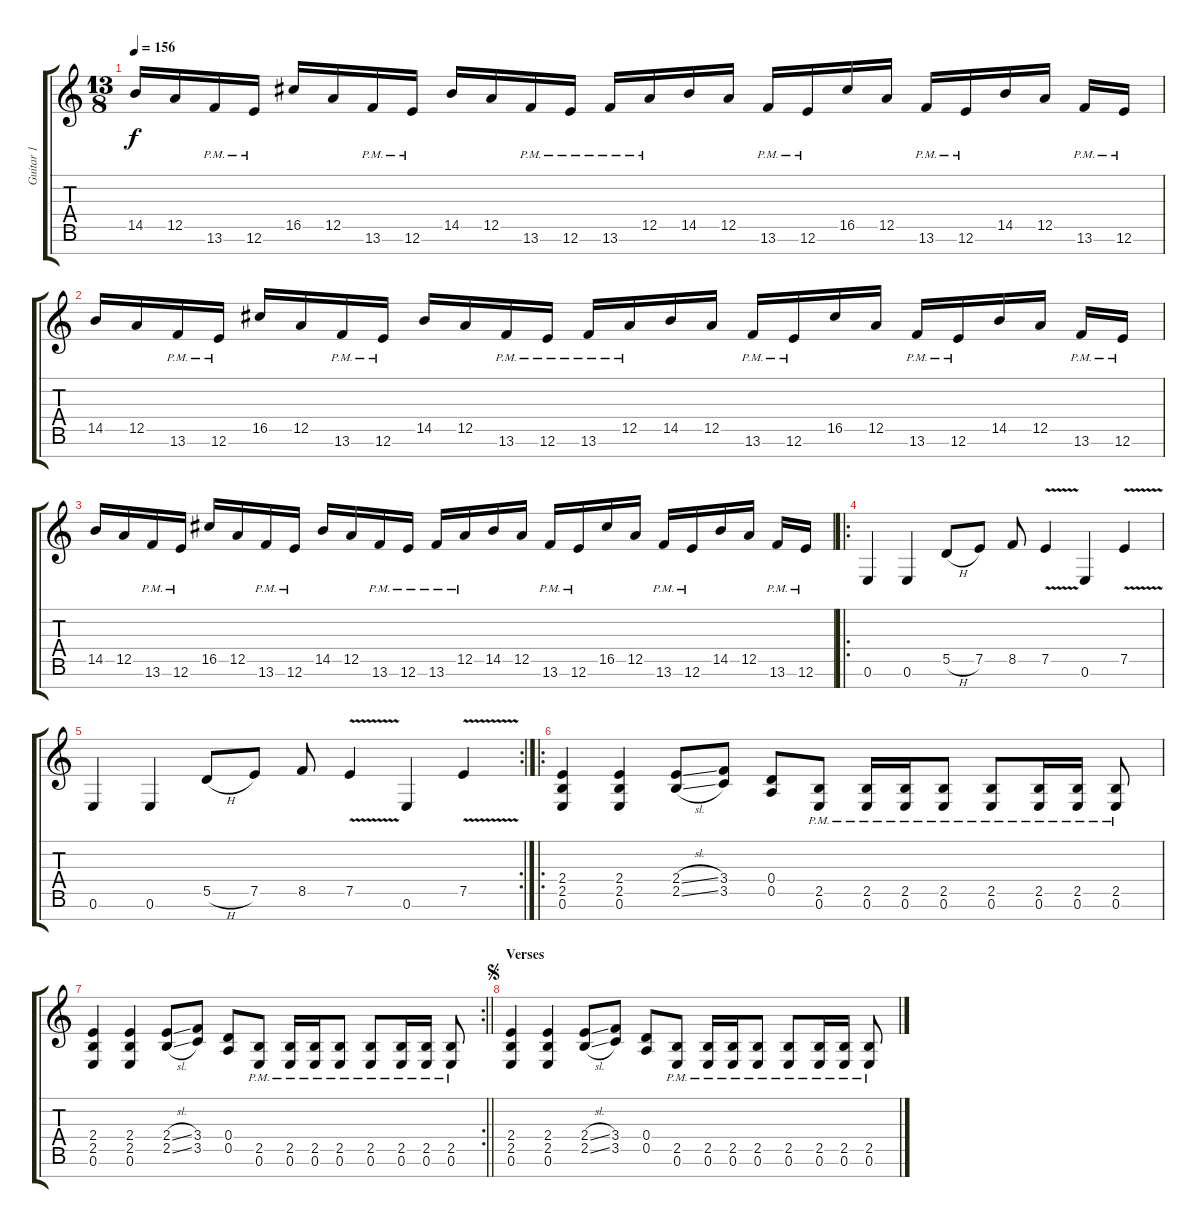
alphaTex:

\track ("Guitar 1" "Guitar 1") {instrument distortionguitar}
\staff {score tabs}
\tuning (E4 B3 G3 D3 A2 E2 B1) {hide}
\ts (13 8)
\tempo 156
\clef g2
\ks c
14.5.16{dy f} 12.5.16 13.6{pm}.16 12.6{pm}.16 16.5.16 12.5.16 13.6{pm}.16 12.6{pm}.16 14.5.16 12.5.16 13.6{pm}.16 12.6{pm}.16 13.6{pm}.16 12.5{pm}.16 14.5.16 12.5.16 13.6{pm}.16 12.6{pm}.16 16.5.16 12.5.16 13.6{pm}.16 12.6{pm}.16 14.5.16 12.5.16 13.6{pm}.16 12.6{pm}.16 |
14.5.16 12.5.16 13.6{pm}.16 12.6{pm}.16 16.5.16 12.5.16 13.6{pm}.16 12.6{pm}.16 14.5.16 12.5.16 13.6{pm}.16 12.6{pm}.16 13.6{pm}.16 12.5{pm}.16 14.5.16 12.5.16 13.6{pm}.16 12.6{pm}.16 16.5.16 12.5.16 13.6{pm}.16 12.6{pm}.16 14.5.16 12.5.16 13.6{pm}.16 12.6{pm}.16 |
14.5.16 12.5.16 13.6{pm}.16 12.6{pm}.16 16.5.16 12.5.16 13.6{pm}.16 12.6{pm}.16 14.5.16 12.5.16 13.6{pm}.16 12.6{pm}.16 13.6{pm}.16 12.5{pm}.16 14.5.16 12.5.16 13.6{pm}.16 12.6{pm}.16 16.5.16 12.5.16 13.6{pm}.16 12.6{pm}.16 14.5.16 12.5.16 13.6{pm}.16 12.6{pm}.16 |
\ro
0.6.4 0.6.4 5.5{h}.8 7.5.8 8.5.8 7.5{v}.4 0.6.4 7.5{v}.4 |
\rc 2
0.6.4 0.6.4 5.5{h}.8 7.5.8 8.5.8 7.5{v}.4 0.6.4 7.5{v}.4 |
\ro
(2.4 2.5 0.6).4 (2.4 2.5 0.6).4 (2.4{sl} 2.5{sl}).8 (3.4 3.5).8 (0.4 0.5).8 (2.5{pm} 0.6{pm}).8 (2.5{pm} 0.6{pm}).16 (2.5{pm} 0.6{pm}).16 (2.5{pm} 0.6{pm}).8 (2.5{pm} 0.6{pm}).8 (2.5{pm} 0.6{pm}).16 (2.5{pm} 0.6{pm}).16 (2.5{pm} 0.6{pm}).8 |
\rc 2
\barLineRight lightlight
(2.4 2.5 0.6).4 (2.4 2.5 0.6).4 (2.4{sl} 2.5{sl}).8 (3.4 3.5).8 (0.4 0.5).8 (2.5{pm} 0.6{pm}).8 (2.5{pm} 0.6{pm}).16 (2.5{pm} 0.6{pm}).16 (2.5{pm} 0.6{pm}).8 (2.5{pm} 0.6{pm}).8 (2.5{pm} 0.6{pm}).16 (2.5{pm} 0.6{pm}).16 (2.5{pm} 0.6{pm}).8 |
\section ("" "Verses")
\jump segno
(2.4 2.5 0.6).4 (2.4 2.5 0.6).4 (2.4{sl} 2.5{sl}).8 (3.4 3.5).8 (0.4 0.5).8 (2.5{pm} 0.6{pm}).8 (2.5{pm} 0.6{pm}).16 (2.5{pm} 0.6{pm}).16 (2.5{pm} 0.6{pm}).8 (2.5{pm} 0.6{pm}).8 (2.5{pm} 0.6{pm}).16 (2.5{pm} 0.6{pm}).16 (2.5{pm} 0.6{pm}).8
